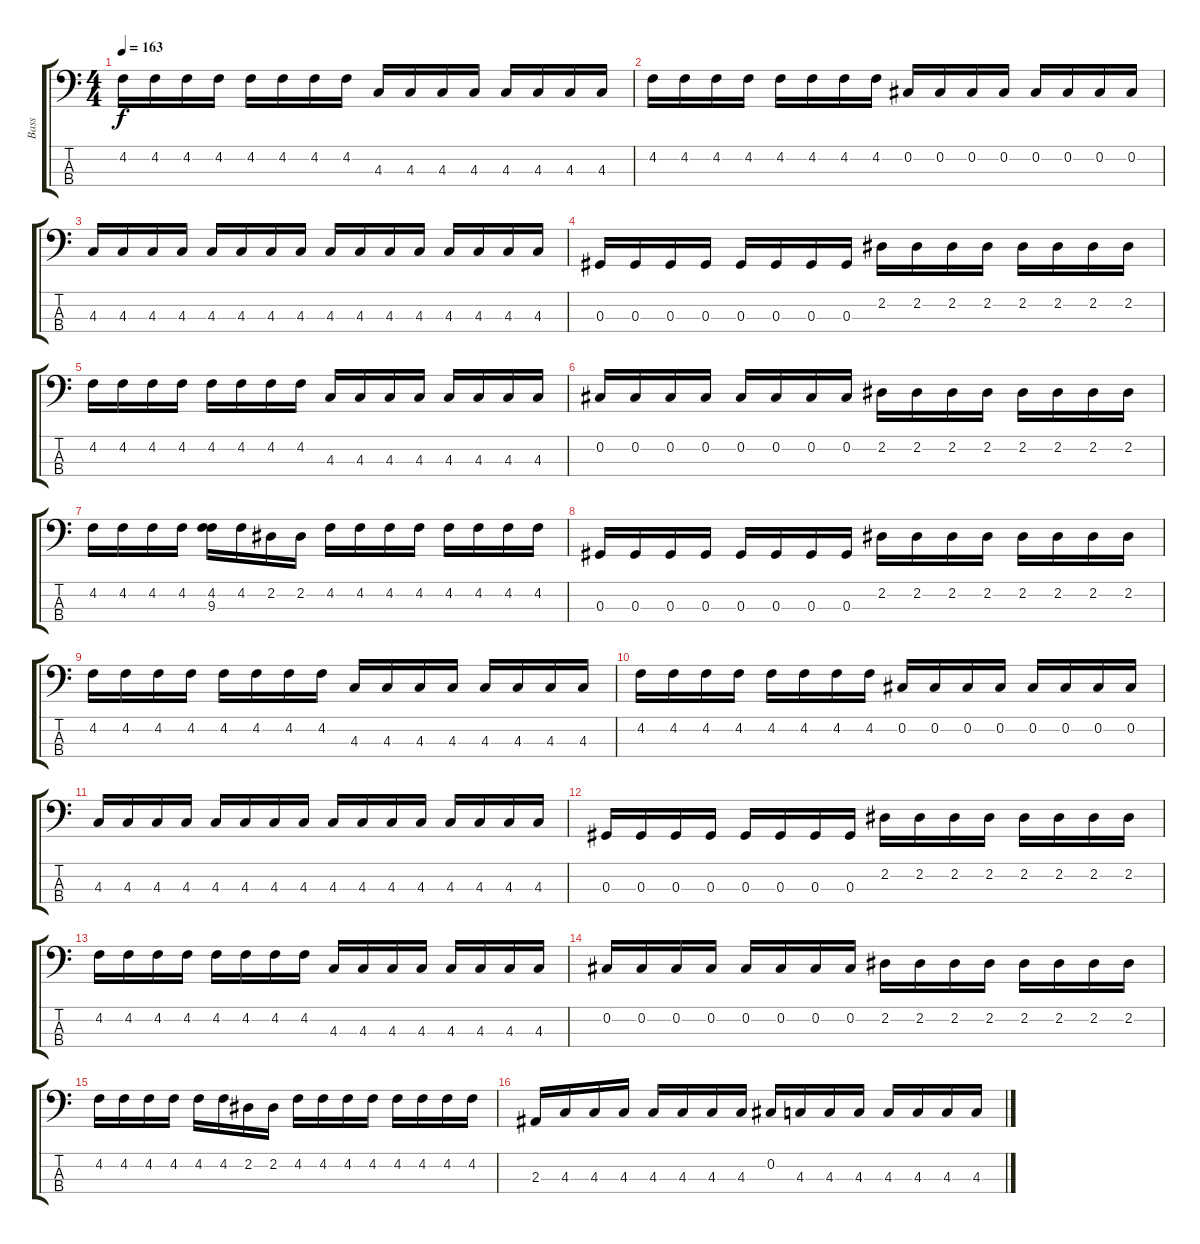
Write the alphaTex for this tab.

\track ("Bass" "Bass") {instrument electricbasspick}
\staff {score tabs}
\tuning (Gb2 Db2 Ab1 Eb1) {hide}
\ts (4 4)
\tempo 163
\clef f4
\ks c
4.2.16{dy f} 4.2.16 4.2.16 4.2.16 4.2.16 4.2.16 4.2.16 4.2.16 4.3.16 4.3.16 4.3.16 4.3.16 4.3.16 4.3.16 4.3.16 4.3.16 |
4.2.16 4.2.16 4.2.16 4.2.16 4.2.16 4.2.16 4.2.16 4.2.16 0.2.16 0.2.16 0.2.16 0.2.16 0.2.16 0.2.16 0.2.16 0.2.16 |
4.3.16 4.3.16 4.3.16 4.3.16 4.3.16 4.3.16 4.3.16 4.3.16 4.3.16 4.3.16 4.3.16 4.3.16 4.3.16 4.3.16 4.3.16 4.3.16 |
0.3.16 0.3.16 0.3.16 0.3.16 0.3.16 0.3.16 0.3.16 0.3.16 2.2.16 2.2.16 2.2.16 2.2.16 2.2.16 2.2.16 2.2.16 2.2.16 |
4.2.16 4.2.16 4.2.16 4.2.16 4.2.16 4.2.16 4.2.16 4.2.16 4.3.16 4.3.16 4.3.16 4.3.16 4.3.16 4.3.16 4.3.16 4.3.16 |
0.2.16 0.2.16 0.2.16 0.2.16 0.2.16 0.2.16 0.2.16 0.2.16 2.2.16 2.2.16 2.2.16 2.2.16 2.2.16 2.2.16 2.2.16 2.2.16 |
4.2.16 4.2.16 4.2.16 4.2.16 (4.2 9.3).16 4.2.16 2.2.16 2.2.16 4.2.16 4.2.16 4.2.16 4.2.16 4.2.16 4.2.16 4.2.16 4.2.16 |
0.3.16 0.3.16 0.3.16 0.3.16 0.3.16 0.3.16 0.3.16 0.3.16 2.2.16 2.2.16 2.2.16 2.2.16 2.2.16 2.2.16 2.2.16 2.2.16 |
4.2.16 4.2.16 4.2.16 4.2.16 4.2.16 4.2.16 4.2.16 4.2.16 4.3.16 4.3.16 4.3.16 4.3.16 4.3.16 4.3.16 4.3.16 4.3.16 |
4.2.16 4.2.16 4.2.16 4.2.16 4.2.16 4.2.16 4.2.16 4.2.16 0.2.16 0.2.16 0.2.16 0.2.16 0.2.16 0.2.16 0.2.16 0.2.16 |
4.3.16 4.3.16 4.3.16 4.3.16 4.3.16 4.3.16 4.3.16 4.3.16 4.3.16 4.3.16 4.3.16 4.3.16 4.3.16 4.3.16 4.3.16 4.3.16 |
0.3.16 0.3.16 0.3.16 0.3.16 0.3.16 0.3.16 0.3.16 0.3.16 2.2.16 2.2.16 2.2.16 2.2.16 2.2.16 2.2.16 2.2.16 2.2.16 |
4.2.16 4.2.16 4.2.16 4.2.16 4.2.16 4.2.16 4.2.16 4.2.16 4.3.16 4.3.16 4.3.16 4.3.16 4.3.16 4.3.16 4.3.16 4.3.16 |
0.2.16 0.2.16 0.2.16 0.2.16 0.2.16 0.2.16 0.2.16 0.2.16 2.2.16 2.2.16 2.2.16 2.2.16 2.2.16 2.2.16 2.2.16 2.2.16 |
4.2.16 4.2.16 4.2.16 4.2.16 4.2.16 4.2.16 2.2.16 2.2.16 4.2.16 4.2.16 4.2.16 4.2.16 4.2.16 4.2.16 4.2.16 4.2.16 |
2.3.16 4.3.16 4.3.16 4.3.16 4.3.16 4.3.16 4.3.16 4.3.16 0.2.16 4.3.16 4.3.16 4.3.16 4.3.16 4.3.16 4.3.16 4.3.16
